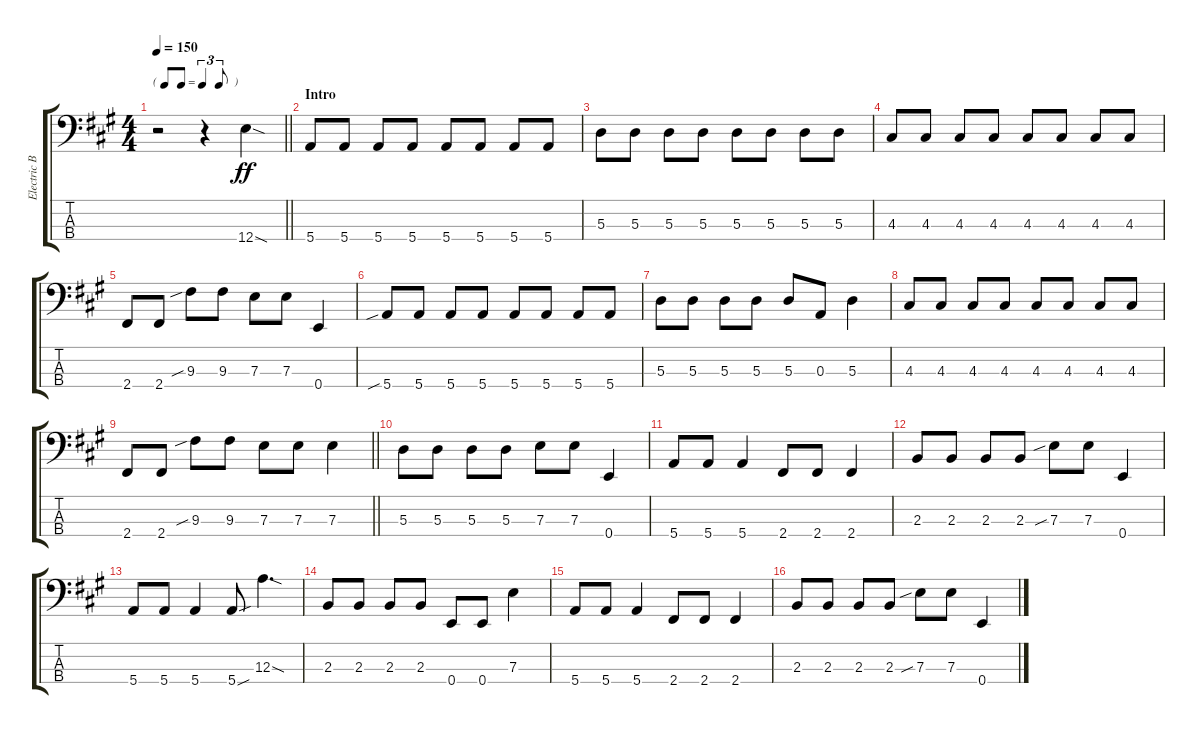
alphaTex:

\track ("Electric Bass" "Electric B") {instrument electricbassfinger}
\staff {score tabs}
\tuning (G2 D2 A1 E1) {hide}
\ts (4 4)
\tf triplet8th
\tempo 150
\clef f4
\barLineRight lightlight
\ks a
r.2{dy ff instrument electricbassfinger} r.4 12.4{sod}.4 |
\section ("" "Intro")
5.4.8 5.4.8 5.4.8 5.4.8 5.4.8 5.4.8 5.4.8 5.4.8 |
5.3.8 5.3.8 5.3.8 5.3.8 5.3.8 5.3.8 5.3.8 5.3.8 |
4.3.8 4.3.8 4.3.8 4.3.8 4.3.8 4.3.8 4.3.8 4.3.8 |
2.4.8 2.4.8 9.3{sib}.8 9.3.8 7.3.8 7.3.8 0.4.4 |
5.4{sib}.8 5.4.8 5.4.8 5.4.8 5.4.8 5.4.8 5.4.8 5.4.8 |
5.3.8 5.3.8 5.3.8 5.3.8 5.3.8 0.3.8 5.3.4 |
4.3.8 4.3.8 4.3.8 4.3.8 4.3.8 4.3.8 4.3.8 4.3.8 |
\barLineRight lightlight
2.4.8 2.4.8 9.3{sib}.8 9.3.8 7.3.8 7.3.8 7.3.4 |
\section ("" "")
5.3.8 5.3.8 5.3.8 5.3.8 7.3.8 7.3.8 0.4.4 |
5.4.8 5.4.8 5.4.4 2.4.8 2.4.8 2.4.4 |
2.3.8 2.3.8 2.3.8 2.3.8 7.3{sib}.8 7.3.8 0.4.4 |
5.4.8 5.4.8 5.4.4 5.4{sou}.8 12.3{sod}.4{d} |
2.3.8 2.3.8 2.3.8 2.3.8 0.4.8 0.4.8 7.3.4 |
5.4.8 5.4.8 5.4.4 2.4.8 2.4.8 2.4.4 |
2.3.8 2.3.8 2.3.8 2.3.8 7.3{sib}.8 7.3.8 0.4.4
